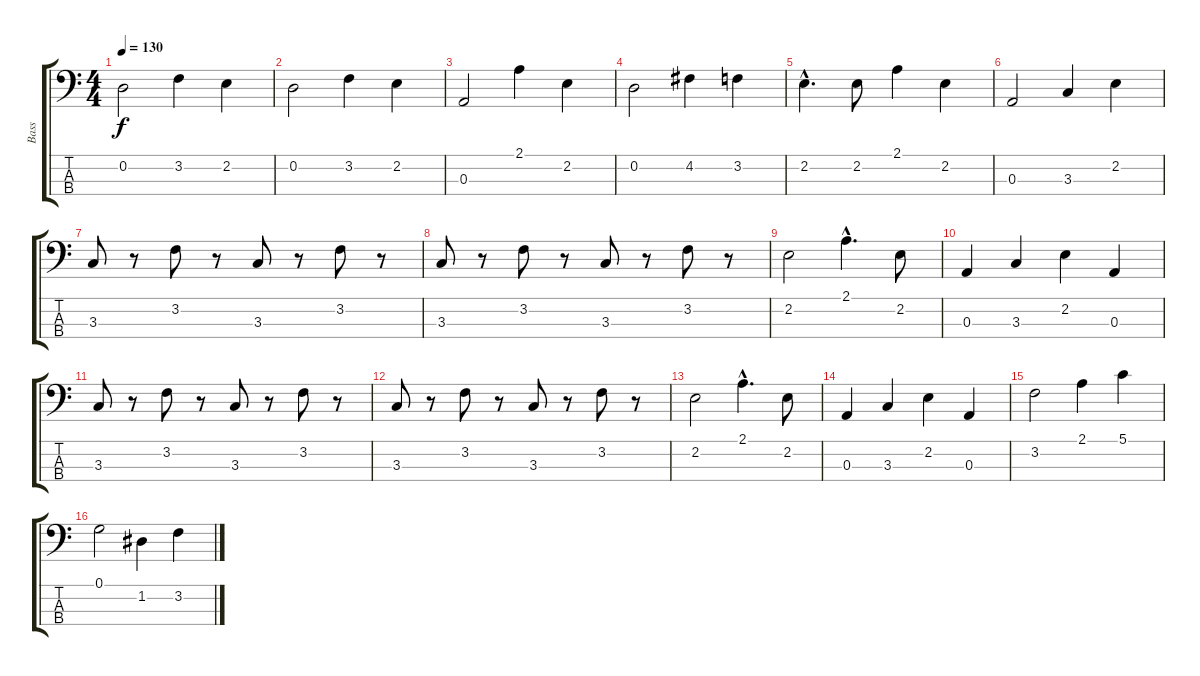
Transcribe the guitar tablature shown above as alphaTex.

\track ("Bass" "Bass") {instrument electricbassfinger}
\staff {score tabs}
\tuning (G2 D2 A1 E1) {hide}
\ts (4 4)
\tempo 130
\clef f4
\ks c
0.2.2{dy f} 3.2.4 2.2.4 |
0.2.2 3.2.4 2.2.4 |
0.3.2 2.1.4 2.2.4 |
0.2.2 4.2.4 3.2.4 |
2.2{hac}.4{d} 2.2.8 2.1.4 2.2.4 |
0.3.2 3.3.4 2.2.4 |
3.3.8 r.8 3.2.8 r.8 3.3.8 r.8 3.2.8 r.8 |
3.3.8 r.8 3.2.8 r.8 3.3.8 r.8 3.2.8 r.8 |
2.2.2 2.1{hac}.4{d} 2.2.8 |
0.3.4 3.3.4 2.2.4 0.3.4 |
3.3.8 r.8 3.2.8 r.8 3.3.8 r.8 3.2.8 r.8 |
3.3.8 r.8 3.2.8 r.8 3.3.8 r.8 3.2.8 r.8 |
2.2.2 2.1{hac}.4{d} 2.2.8 |
0.3.4 3.3.4 2.2.4 0.3.4 |
3.2.2 2.1.4 5.1.4 |
0.1.2 1.2.4 3.2.4
